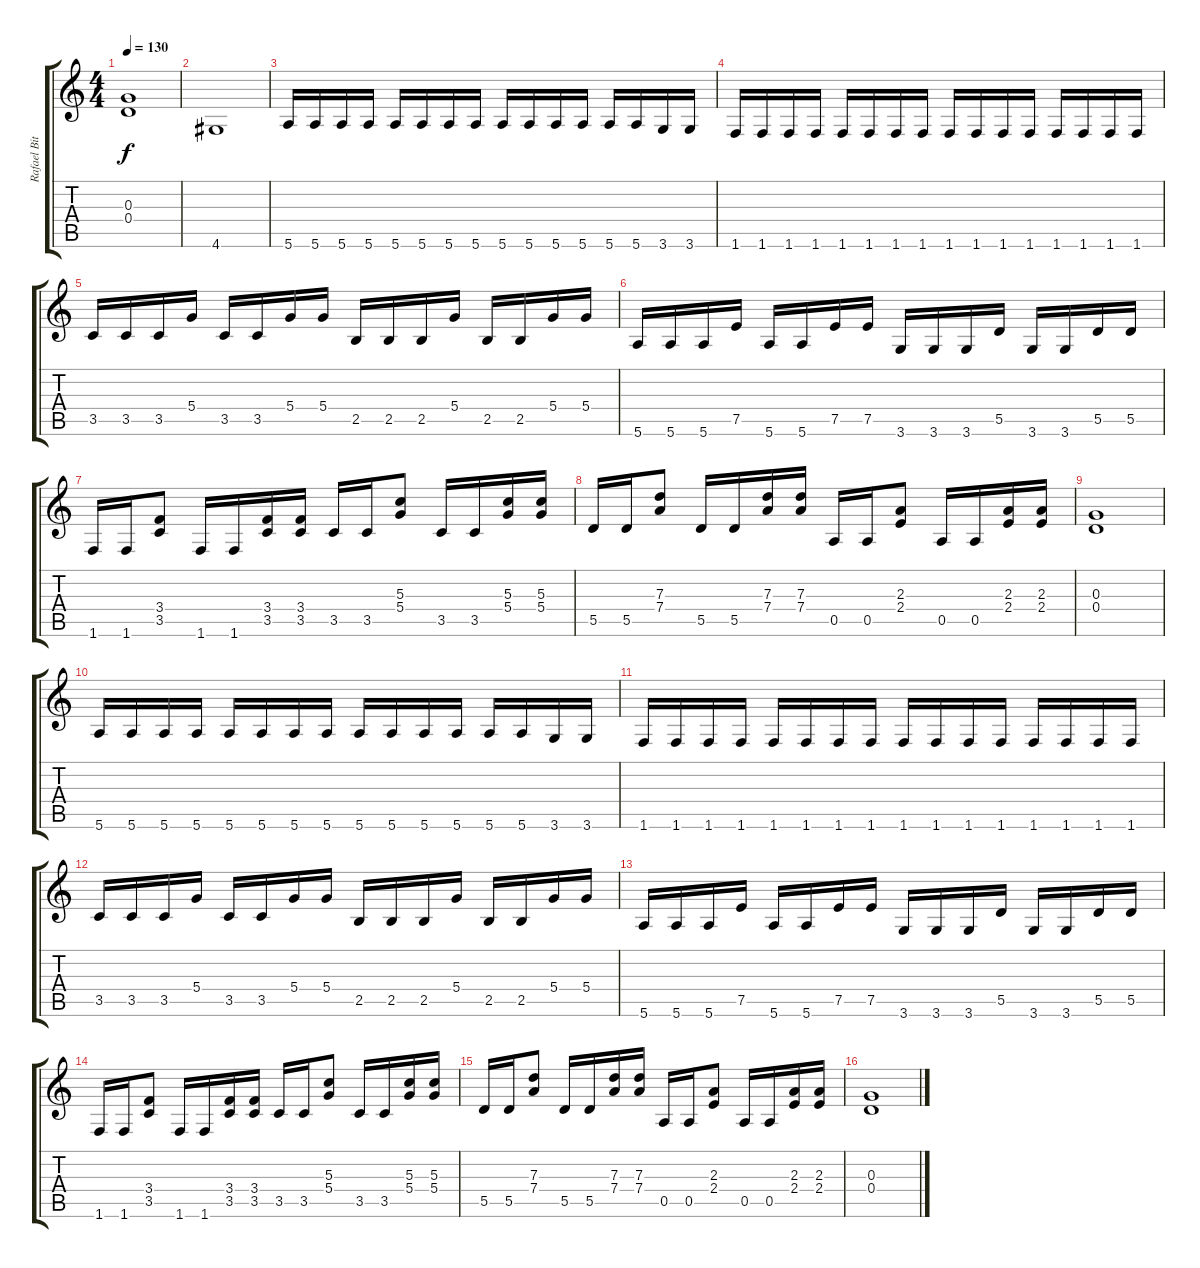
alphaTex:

\track ("Rafael Bittencourt" "Rafael Bit") {instrument distortionguitar}
\staff {score tabs}
\tuning (E4 B3 G3 D3 A2 E2) {hide}
\ts (4 4)
\tempo 130
\clef g2
\ks c
(0.3 0.4).1{dy f} |
4.6.1 |
5.6.16 5.6.16 5.6.16 5.6.16 5.6.16 5.6.16 5.6.16 5.6.16 5.6.16 5.6.16 5.6.16 5.6.16 5.6.16 5.6.16 3.6.16 3.6.16 |
1.6.16 1.6.16 1.6.16 1.6.16 1.6.16 1.6.16 1.6.16 1.6.16 1.6.16 1.6.16 1.6.16 1.6.16 1.6.16 1.6.16 1.6.16 1.6.16 |
3.5.16 3.5.16 3.5.16 5.4.16 3.5.16 3.5.16 5.4.16 5.4.16 2.5.16 2.5.16 2.5.16 5.4.16 2.5.16 2.5.16 5.4.16 5.4.16 |
5.6.16 5.6.16 5.6.16 7.5.16 5.6.16 5.6.16 7.5.16 7.5.16 3.6.16 3.6.16 3.6.16 5.5.16 3.6.16 3.6.16 5.5.16 5.5.16 |
1.6.16 1.6.16 (3.4 3.5).8 1.6.16 1.6.16 (3.4 3.5).16 (3.4 3.5).16 3.5.16 3.5.16 (5.3 5.4).8 3.5.16 3.5.16 (5.3 5.4).16 (5.3 5.4).16 |
5.5.16 5.5.16 (7.3 7.4).8 5.5.16 5.5.16 (7.3 7.4).16 (7.3 7.4).16 0.5.16 0.5.16 (2.3 2.4).8 0.5.16 0.5.16 (2.3 2.4).16 (2.3 2.4).16 |
(0.3 0.4).1 |
5.6.16 5.6.16 5.6.16 5.6.16 5.6.16 5.6.16 5.6.16 5.6.16 5.6.16 5.6.16 5.6.16 5.6.16 5.6.16 5.6.16 3.6.16 3.6.16 |
1.6.16 1.6.16 1.6.16 1.6.16 1.6.16 1.6.16 1.6.16 1.6.16 1.6.16 1.6.16 1.6.16 1.6.16 1.6.16 1.6.16 1.6.16 1.6.16 |
3.5.16 3.5.16 3.5.16 5.4.16 3.5.16 3.5.16 5.4.16 5.4.16 2.5.16 2.5.16 2.5.16 5.4.16 2.5.16 2.5.16 5.4.16 5.4.16 |
5.6.16 5.6.16 5.6.16 7.5.16 5.6.16 5.6.16 7.5.16 7.5.16 3.6.16 3.6.16 3.6.16 5.5.16 3.6.16 3.6.16 5.5.16 5.5.16 |
1.6.16 1.6.16 (3.4 3.5).8 1.6.16 1.6.16 (3.4 3.5).16 (3.4 3.5).16 3.5.16 3.5.16 (5.3 5.4).8 3.5.16 3.5.16 (5.3 5.4).16 (5.3 5.4).16 |
5.5.16 5.5.16 (7.3 7.4).8 5.5.16 5.5.16 (7.3 7.4).16 (7.3 7.4).16 0.5.16 0.5.16 (2.3 2.4).8 0.5.16 0.5.16 (2.3 2.4).16 (2.3 2.4).16 |
(0.3 0.4).1
